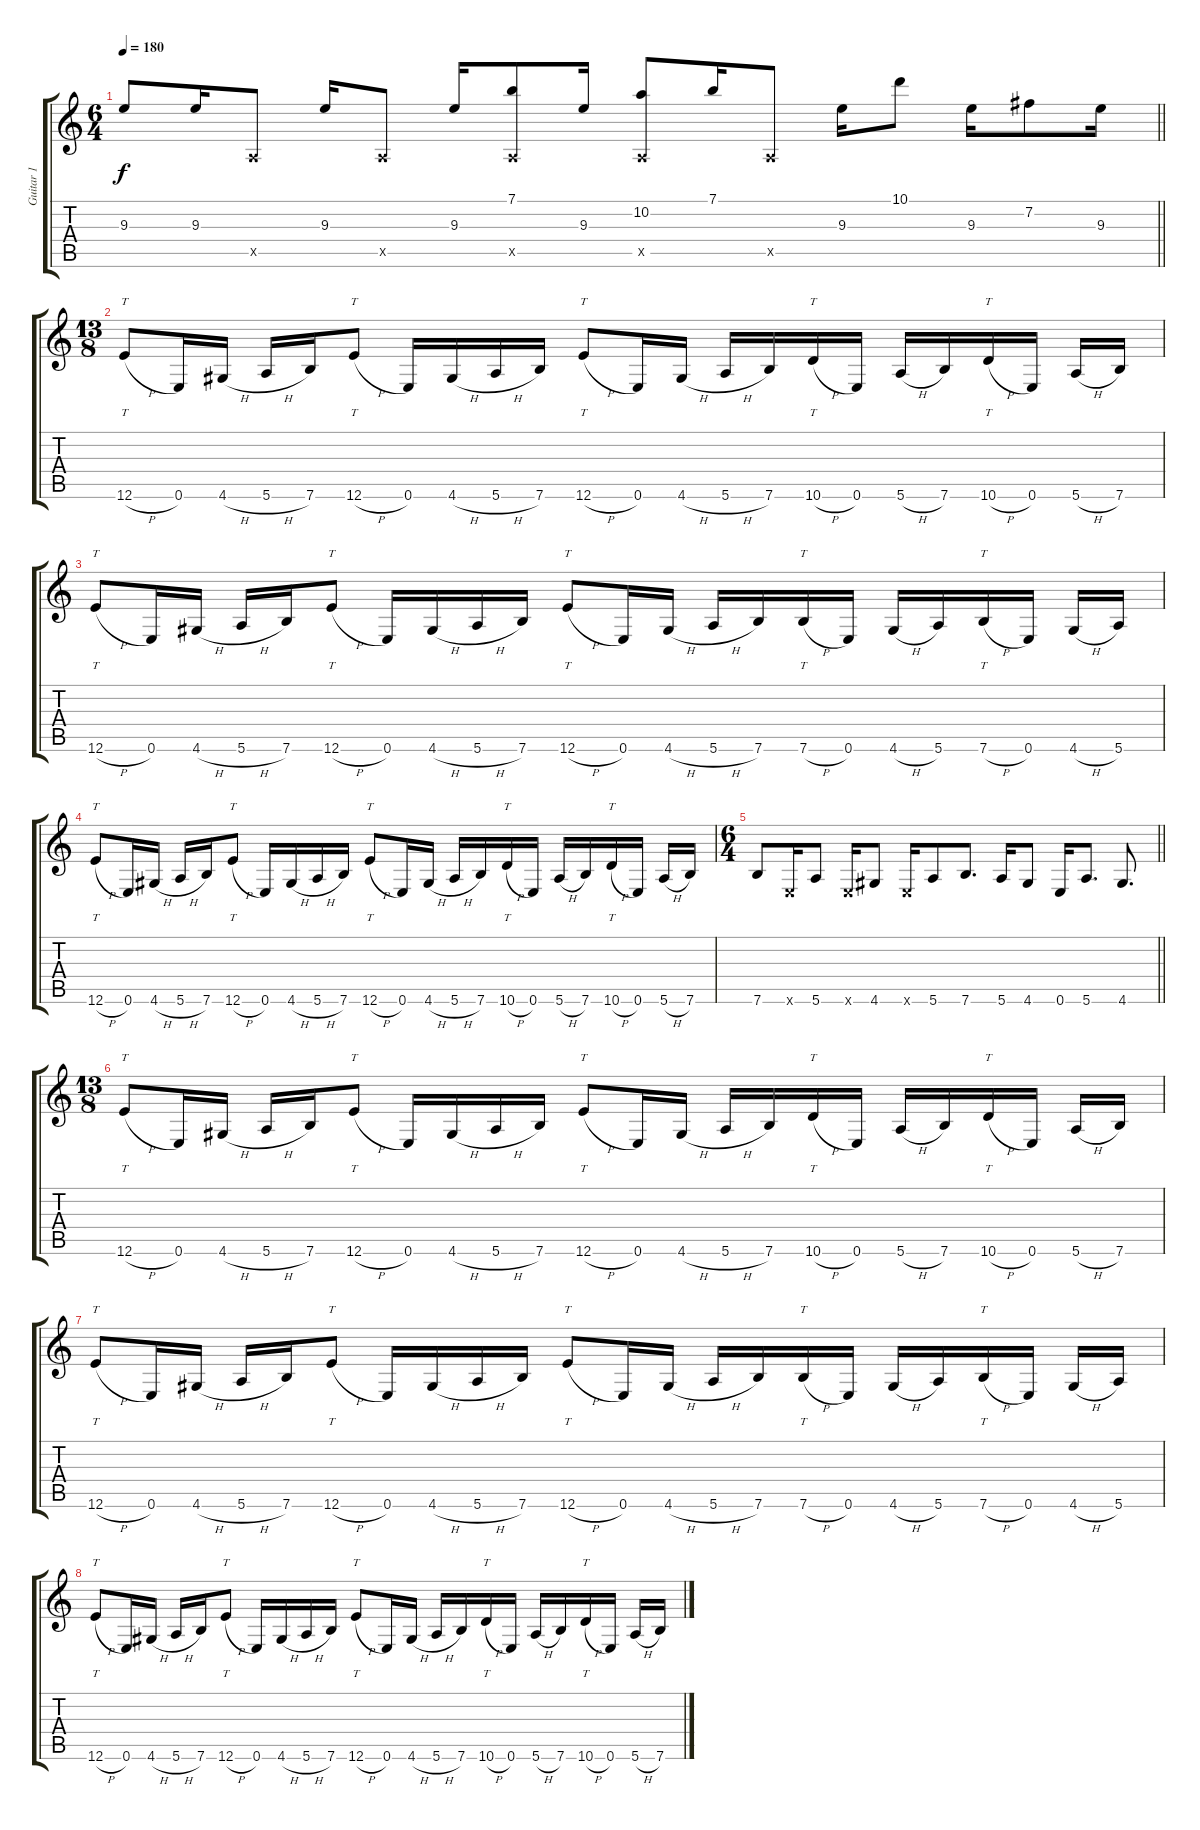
\track ("Guitar 1" "Guitar 1") {instrument distortionguitar}
\staff {score tabs}
\tuning (E4 B3 G3 D3 A2 E2) {hide}
\ts (6 4)
\tempo 180
\clef g2
\barLineRight lightlight
\ks c
9.3.8{dy f} 9.3.16 0.5{x}.8 9.3.16 0.5{x}.8 9.3.16 (7.1 0.5{x}).8 9.3.16 (10.2 0.5{x}).8 7.1.16 0.5{x}.8 9.3.16 10.1.8 9.3.16 7.2.8 9.3.16 |
\ts (13 8)
12.6{h}.8{tt} 0.6.16 4.6{h}.16 5.6{h}.16 7.6.16 12.6{h}.8{tt} 0.6.16 4.6{h}.16 5.6{h}.16 7.6.16 12.6{h}.8{tt} 0.6.16 4.6{h}.16 5.6{h}.16 7.6.16 10.6{h}.16{tt} 0.6.16 5.6{h}.16 7.6.16 10.6{h}.16{tt} 0.6.16 5.6{h}.16 7.6.16 |
12.6{h}.8{tt} 0.6.16 4.6{h}.16 5.6{h}.16 7.6.16 12.6{h}.8{tt} 0.6.16 4.6{h}.16 5.6{h}.16 7.6.16 12.6{h}.8{tt} 0.6.16 4.6{h}.16 5.6{h}.16 7.6.16 7.6{h}.16{tt} 0.6.16 4.6{h}.16 5.6.16 7.6{h}.16{tt} 0.6.16 4.6{h}.16 5.6.16 |
12.6{h}.8{tt} 0.6.16 4.6{h}.16 5.6{h}.16 7.6.16 12.6{h}.8{tt} 0.6.16 4.6{h}.16 5.6{h}.16 7.6.16 12.6{h}.8{tt} 0.6.16 4.6{h}.16 5.6{h}.16 7.6.16 10.6{h}.16{tt} 0.6.16 5.6{h}.16 7.6.16 10.6{h}.16{tt} 0.6.16 5.6{h}.16 7.6.16 |
\ts (6 4)
\barLineRight lightlight
7.6.8 0.6{x}.16 5.6.8 0.6{x}.16 4.6.8 0.6{x}.16 5.6.8 7.6.8{d} 5.6.16 4.6.8 0.6.16 5.6.8{d} 4.6.8{d} |
\ts (13 8)
12.6{h}.8{tt} 0.6.16 4.6{h}.16 5.6{h}.16 7.6.16 12.6{h}.8{tt} 0.6.16 4.6{h}.16 5.6{h}.16 7.6.16 12.6{h}.8{tt} 0.6.16 4.6{h}.16 5.6{h}.16 7.6.16 10.6{h}.16{tt} 0.6.16 5.6{h}.16 7.6.16 10.6{h}.16{tt} 0.6.16 5.6{h}.16 7.6.16 |
12.6{h}.8{tt} 0.6.16 4.6{h}.16 5.6{h}.16 7.6.16 12.6{h}.8{tt} 0.6.16 4.6{h}.16 5.6{h}.16 7.6.16 12.6{h}.8{tt} 0.6.16 4.6{h}.16 5.6{h}.16 7.6.16 7.6{h}.16{tt} 0.6.16 4.6{h}.16 5.6.16 7.6{h}.16{tt} 0.6.16 4.6{h}.16 5.6.16 |
12.6{h}.8{tt} 0.6.16 4.6{h}.16 5.6{h}.16 7.6.16 12.6{h}.8{tt} 0.6.16 4.6{h}.16 5.6{h}.16 7.6.16 12.6{h}.8{tt} 0.6.16 4.6{h}.16 5.6{h}.16 7.6.16 10.6{h}.16{tt} 0.6.16 5.6{h}.16 7.6.16 10.6{h}.16{tt} 0.6.16 5.6{h}.16 7.6.16
